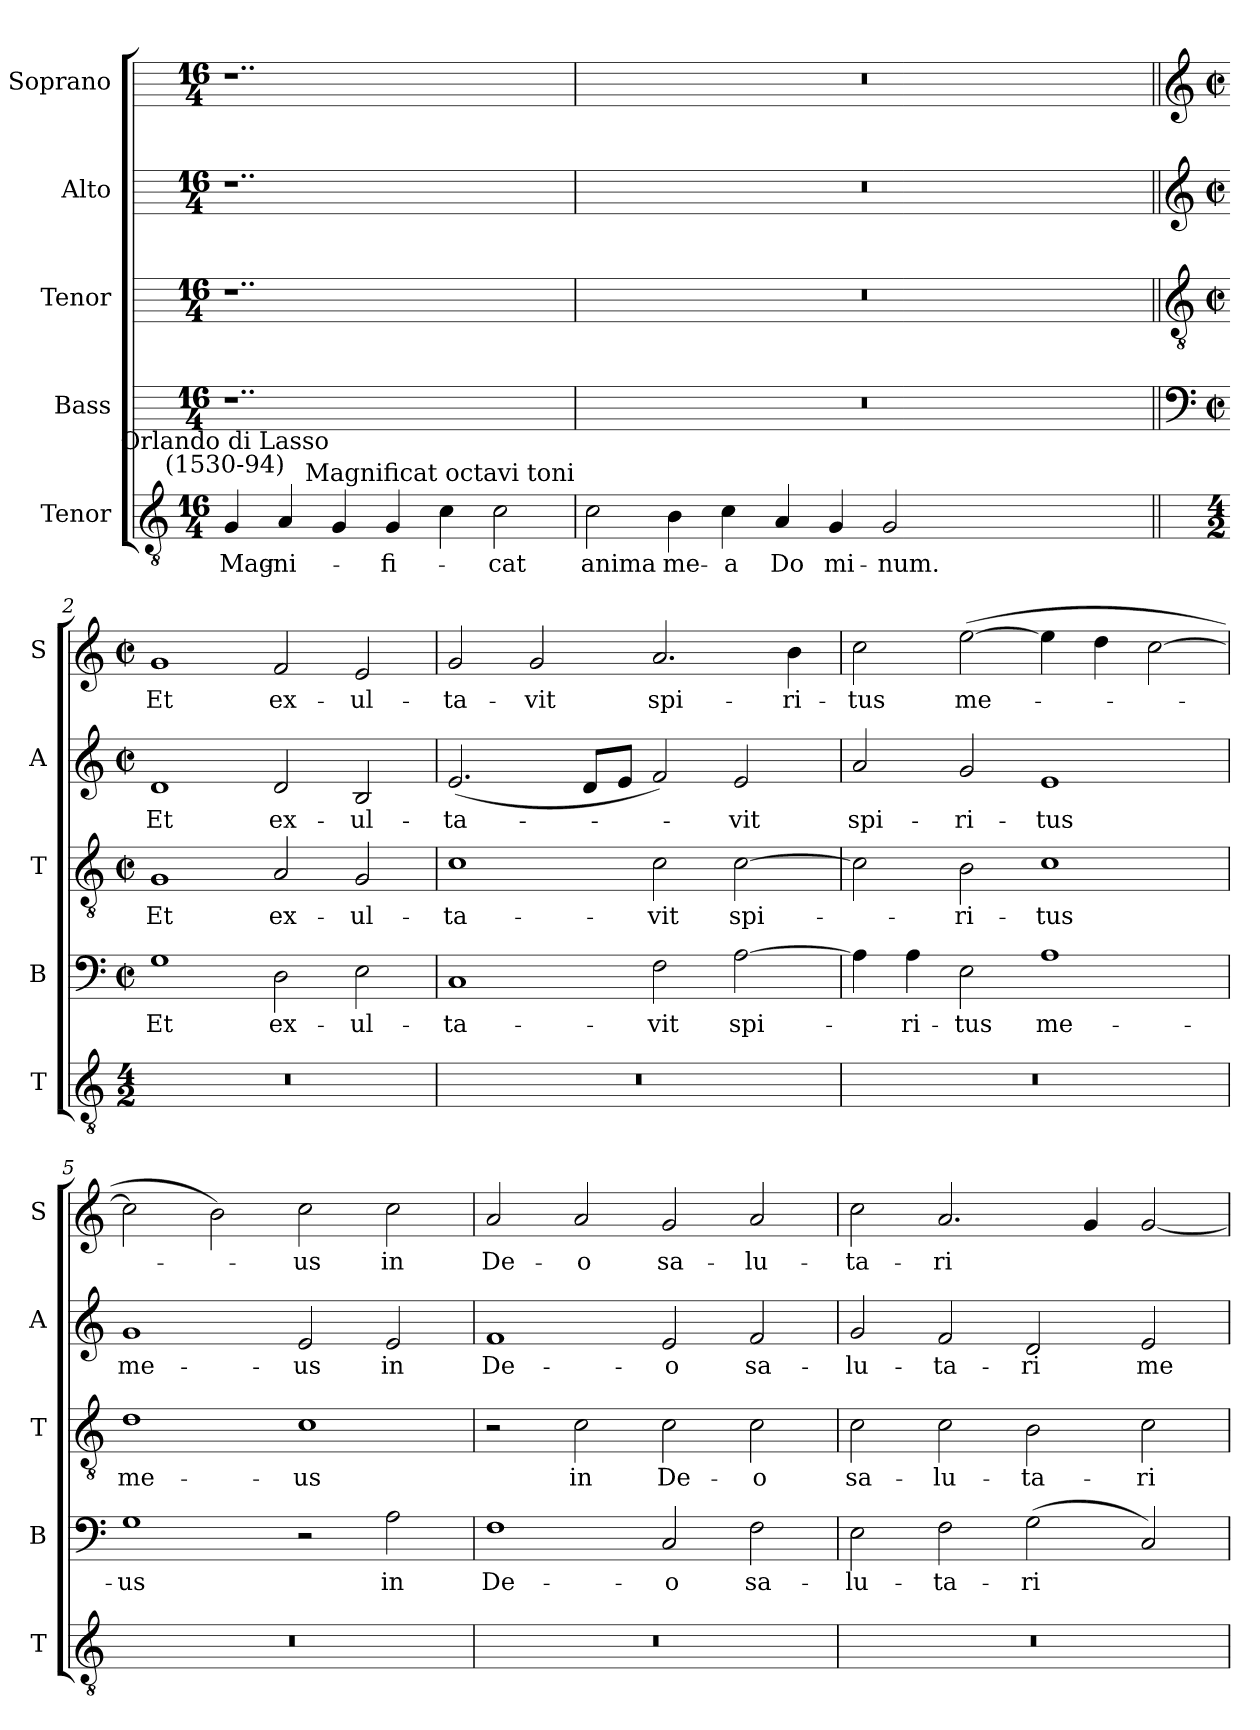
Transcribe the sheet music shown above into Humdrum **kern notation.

**kern	**text	**kern	**text	**kern	**text	**kern	**text	**kern	**text
*part5	*part5	*part4	*part4	*part3	*part3	*part2	*part2	*part1	*part1
*staff5	*staff5	*staff4	*staff4	*staff3	*staff3	*staff2	*staff2	*staff1	*staff1
*I"Tenor	*	*I"Bass	*	*I"Tenor	*	*I"Alto	*	*I"Soprano	*
*I'T	*	*I'B	*	*I'T	*	*I'A	*	*I'S	*
*clefGv2	*	*	*	*	*	*	*	*	*
*k[]	*	*	*	*	*	*	*	*	*
*C:	*	*	*	*	*	*	*	*	*
*M16/4	*	*M16/4	*	*M16/4	*	*M16/4	*	*M16/4	*
=	=	=	=	=	=	=	=	=	=
!LO:TX:a:cj:t=Orlando di Lasso\n(1530-94)	!	!	!	!	!	!	!	!	!
!	!LO:LY:b	!	!	!	!	!	!	!	!
4G	Mag-	1..r	.	1..r	.	1..r	.	1..r	.
!	!LO:LY:b	!	!	!	!	!	!	!	!
4A	-ni-	.	.	.	.	.	.	.	.
4G	.	.	.	.	.	.	.	.	.
!	!LO:LY:b	!	!	!	!	!	!	!	!
4G	fi-	.	.	.	.	.	.	.	.
!LO:TX:a:cj:t=Magnificat octavi toni	!	!	!	!	!	!	!	!	!
4c	.	.	.	.	.	.	.	.	.
!	!LO:LY:b	!	!	!	!	!	!	!	!
2c	cat	.	.	.	.	.	.	.	.
=1	=1	=1	=1	=1	=1	=1	=1	=1	=1
!	!LO:LY:b	!	!	!	!	!	!	!	!
2c	anima	00r	.	00r	.	00r	.	00r	.
!	!LO:LY:b	!	!	!	!	!	!	!	!
4B	me-	.	.	.	.	.	.	.	.
!	!LO:LY:b	!	!	!	!	!	!	!	!
4c	-a	.	.	.	.	.	.	.	.
!	!LO:LY:b	!	!	!	!	!	!	!	!
4A	Do	.	.	.	.	.	.	.	.
!	!LO:LY:b	!	!	!	!	!	!	!	!
4G	mi-	.	.	.	.	.	.	.	.
!	!LO:LY:b	!	!	!	!	!	!	!	!
2G	-num.	.	.	.	.	.	.	.	.
0ryy	.	.	.	.	.	.	.	.	.
!!LO:LB:g=z
=2||	=2||	=2||	=2||	=2||	=2||	=2||	=2||	=2||	=2||
*	*	*clefF4	*	*clefGv2	*	*clefG2	*	*clefG2	*
*	*	*k[]	*	*k[]	*	*k[]	*	*k[]	*
*	*	*C:	*	*C:	*	*C:	*	*C:	*
*M4/2	*	*M4/2	*	*M4/2	*	*M4/2	*	*M4/2	*
*	*	*met(c|)	*	*met(c|)	*	*met(c|)	*	*met(c|)	*
!	!	!	!LO:LY:b	!	!LO:LY:b	!	!LO:LY:b	!	!LO:LY:b
0r	.	1G	Et	1G	Et	1d	Et	1g	Et
!	!	!	!LO:LY:b	!	!LO:LY:b	!	!LO:LY:b	!	!LO:LY:b
.	.	2D	ex-	2A	ex-	2d	ex-	2f	ex-
!	!	!	!LO:LY:b	!	!LO:LY:b	!	!LO:LY:b	!	!LO:LY:b
.	.	2E	-ul-	2G	-ul-	2B	-ul-	2e	-ul-
=3	=3	=3	=3	=3	=3	=3	=3	=3	=3
!	!	!	!LO:LY:b	!	!LO:LY:b	!	!LO:LY:b	!	!LO:LY:b
0r	.	1C	-ta-	1c	-ta-	(<2.e	-ta-	2g	-ta-
!	!	!	!	!	!	!	!	!	!LO:LY:b
.	.	.	.	.	.	.	.	2g	-vit
.	.	.	.	.	.	8dL	.	.	.
.	.	.	.	.	.	8eJ	.	.	.
!	!	!	!LO:LY:b	!	!LO:LY:b	!	!	!	!LO:LY:b
.	.	2F	-vit	2c	-vit	2f)	.	2.a	spi-
!	!	!	!LO:LY:b	!	!LO:LY:b	!	!LO:LY:b	!	!
.	.	[2A	spi-	[2c	spi-	2e	vit	.	.
!	!	!	!	!	!	!	!	!	!LO:LY:b
.	.	.	.	.	.	.	.	4b\	-ri-
=4	=4	=4	=4	=4	=4	=4	=4	=4	=4
!	!	!	!	!	!	!	!LO:LY:b	!	!LO:LY:b
0r	.	4A]	.	2c]	.	2a	spi-	2cc\	-tus
!	!	!	!LO:LY:b	!	!	!	!	!	!
.	.	4A	ri-	.	.	.	.	.	.
!	!	!	!LO:LY:b	!	!LO:LY:b	!	!LO:LY:b	!	!LO:LY:b
.	.	2E	-tus	2B	ri-	2g	-ri-	(>[2ee\	me-
!	!	!	!LO:LY:b	!	!LO:LY:b	!	!LO:LY:b	!	!
.	.	1A	me-	1c	-tus	1e	-tus	4ee\]	.
.	.	.	.	.	.	.	.	4dd\	.
.	.	.	.	.	.	.	.	[2cc\	.
=5	=5	=5	=5	=5	=5	=5	=5	=5	=5
!	!	!	!LO:LY:b	!	!LO:LY:b	!	!LO:LY:b	!	!
0r	.	1G	-us	1d	me-	1g	me-	2cc\]	.
.	.	.	.	.	.	.	.	2b\)	.
!	!	!	!	!	!LO:LY:b	!	!LO:LY:b	!	!LO:LY:b
.	.	2r	.	1c	-us	2e	-us	2cc\	us
!	!	!	!LO:LY:b	!	!	!	!LO:LY:b	!	!LO:LY:b
.	.	2A	in	.	.	2e	in	2cc\	in
=6	=6	=6	=6	=6	=6	=6	=6	=6	=6
!	!	!	!LO:LY:b	!	!	!	!LO:LY:b	!	!LO:LY:b
0r	.	1F	De-	2r	.	1f	De-	2a	De-
!	!	!	!	!	!LO:LY:b	!	!	!	!LO:LY:b
.	.	.	.	2c	in	.	.	2a	-o
!	!	!	!LO:LY:b	!	!LO:LY:b	!	!LO:LY:b	!	!LO:LY:b
.	.	2C	-o	2c	De-	2e	-o	2g	sa-
!	!	!	!LO:LY:b	!	!LO:LY:b	!	!LO:LY:b	!	!LO:LY:b
.	.	2F	sa-	2c	-o	2f	sa-	2a	-lu-
=7	=7	=7	=7	=7	=7	=7	=7	=7	=7
!	!	!	!LO:LY:b	!	!LO:LY:b	!	!LO:LY:b	!	!LO:LY:b
0r	.	2E	-lu-	2c	sa-	2g	-lu-	2cc\	-ta-
!	!	!	!LO:LY:b	!	!LO:LY:b	!	!LO:LY:b	!	!LO:LY:b
.	.	2F	-ta-	2c	-lu-	2f	-ta-	2.a	-ri
!	!	!	!LO:LY:b	!	!LO:LY:b	!	!LO:LY:b	!	!
.	.	(<2G	-ri	2B	-ta-	2d	-ri	.	.
.	.	.	.	.	.	.	.	4g	.
!	!	!	!	!	!LO:LY:b	!	!LO:LY:b	!	!
.	.	2C)	.	2c	-ri	2e	me-	[2g	.
=	=	=	=	=	=	=	=	=	=
*-	*-	*-	*-	*-	*-	*-	*-	*-	*-
